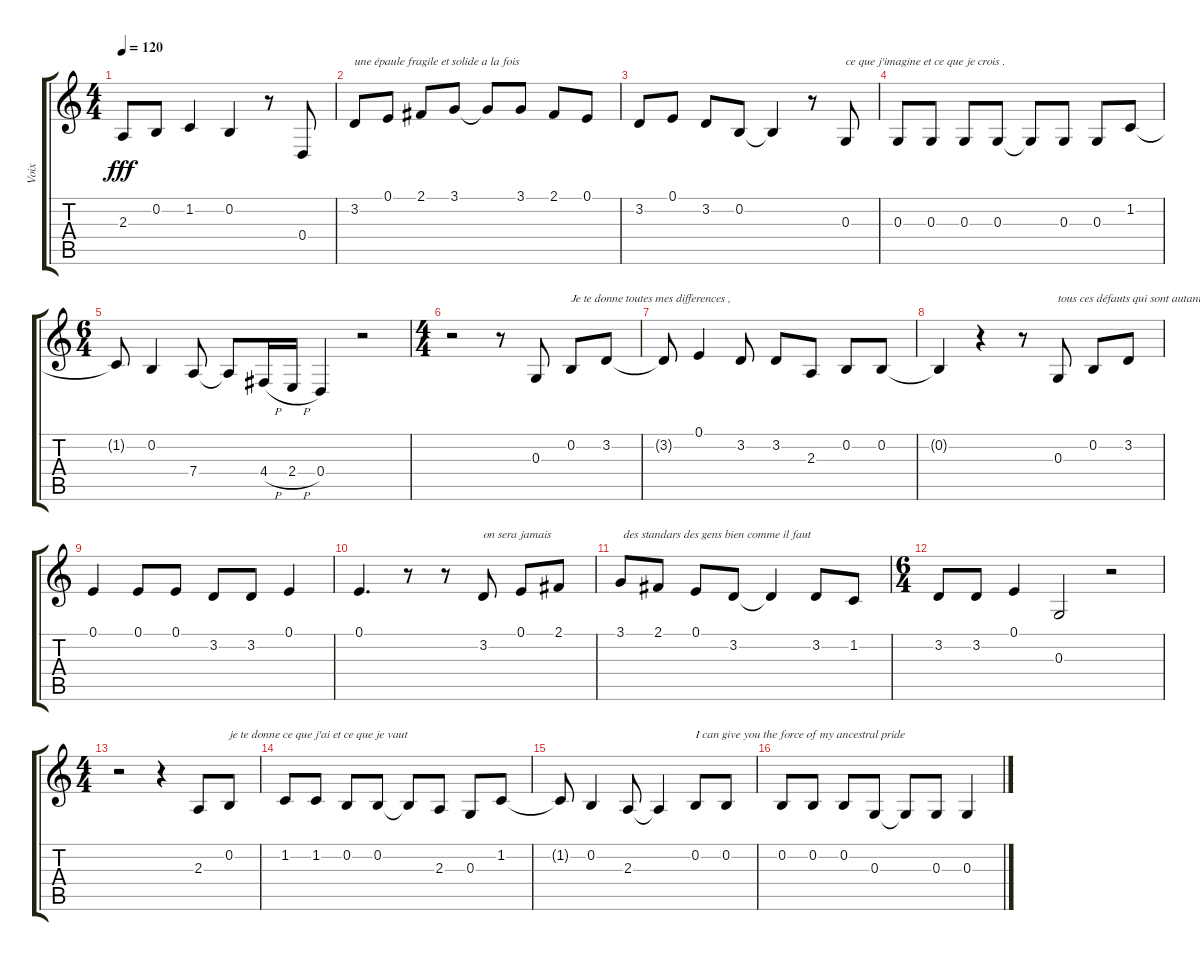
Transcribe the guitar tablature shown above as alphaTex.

\track ("Voix" "Voix") {instrument accordion}
\staff {score tabs}
\tuning (E4 B3 G3 D3 A2 E2) {hide}
\ts (4 4)
\tempo 120
\clef g2
\ks c
2.3.8{dy fff} 0.2.8 1.2.4 0.2.4 r.8 0.4.8 |
3.2.8{txt "une épaule fragile et solide a la fois "} 0.1.8 2.1.8 3.1.8 3.1{t}.8 3.1.8 2.1.8 0.1.8 |
3.2.8 0.1.8 3.2.8 0.2.8 0.2{t}.4 r.8 0.3.8{txt "ce que j'imagine et ce que je crois ."} |
0.3.8 0.3.8 0.3.8 0.3.8 0.3{t}.8 0.3.8 0.3.8 1.2.8 |
\ts (6 4)
1.2{t}.8 0.2.4 7.4.8 7.4{t}.8 4.4{h}.16 2.4{h}.16 0.4.4 r.2 |
\ts (4 4)
r.2 r.8 0.3.8 0.2.8{txt "Je te donne toutes mes differences ,"} 3.2.8 |
3.2{t}.8 0.1.4 3.2.8 3.2.8 2.3.8 0.2.8 0.2.8 |
0.2{t}.4 r.4 r.8 0.3.8{txt "tous ces défauts qui sont autant de chance"} 0.2.8 3.2.8 |
0.1.4 0.1.8 0.1.8 3.2.8 3.2.8 0.1.4 |
0.1.4{d} r.8 r.8 3.2.8{txt "on sera jamais"} 0.1.8 2.1.8 |
3.1.8{txt " des standars des gens bien comme il faut"} 2.1.8 0.1.8 3.2.8 3.2{t}.4 3.2.8 1.2.8 |
\ts (6 4)
3.2.8 3.2.8 0.1.4 0.3.2 r.2 |
\ts (4 4)
r.2 r.4 2.3.8 0.2.8{txt "je te donne ce que j'ai et ce que je vaut"} |
1.2.8 1.2.8 0.2.8 0.2.8 0.2{t}.8 2.3.8 0.3.8 1.2.8 |
1.2{t}.8 0.2.4 2.3.8 2.3{t}.4 0.2.8{txt "I can give you the force of my ancestral pride"} 0.2.8 |
0.2.8 0.2.8 0.2.8 0.3.8 0.3{t}.8 0.3.8 0.3.4
